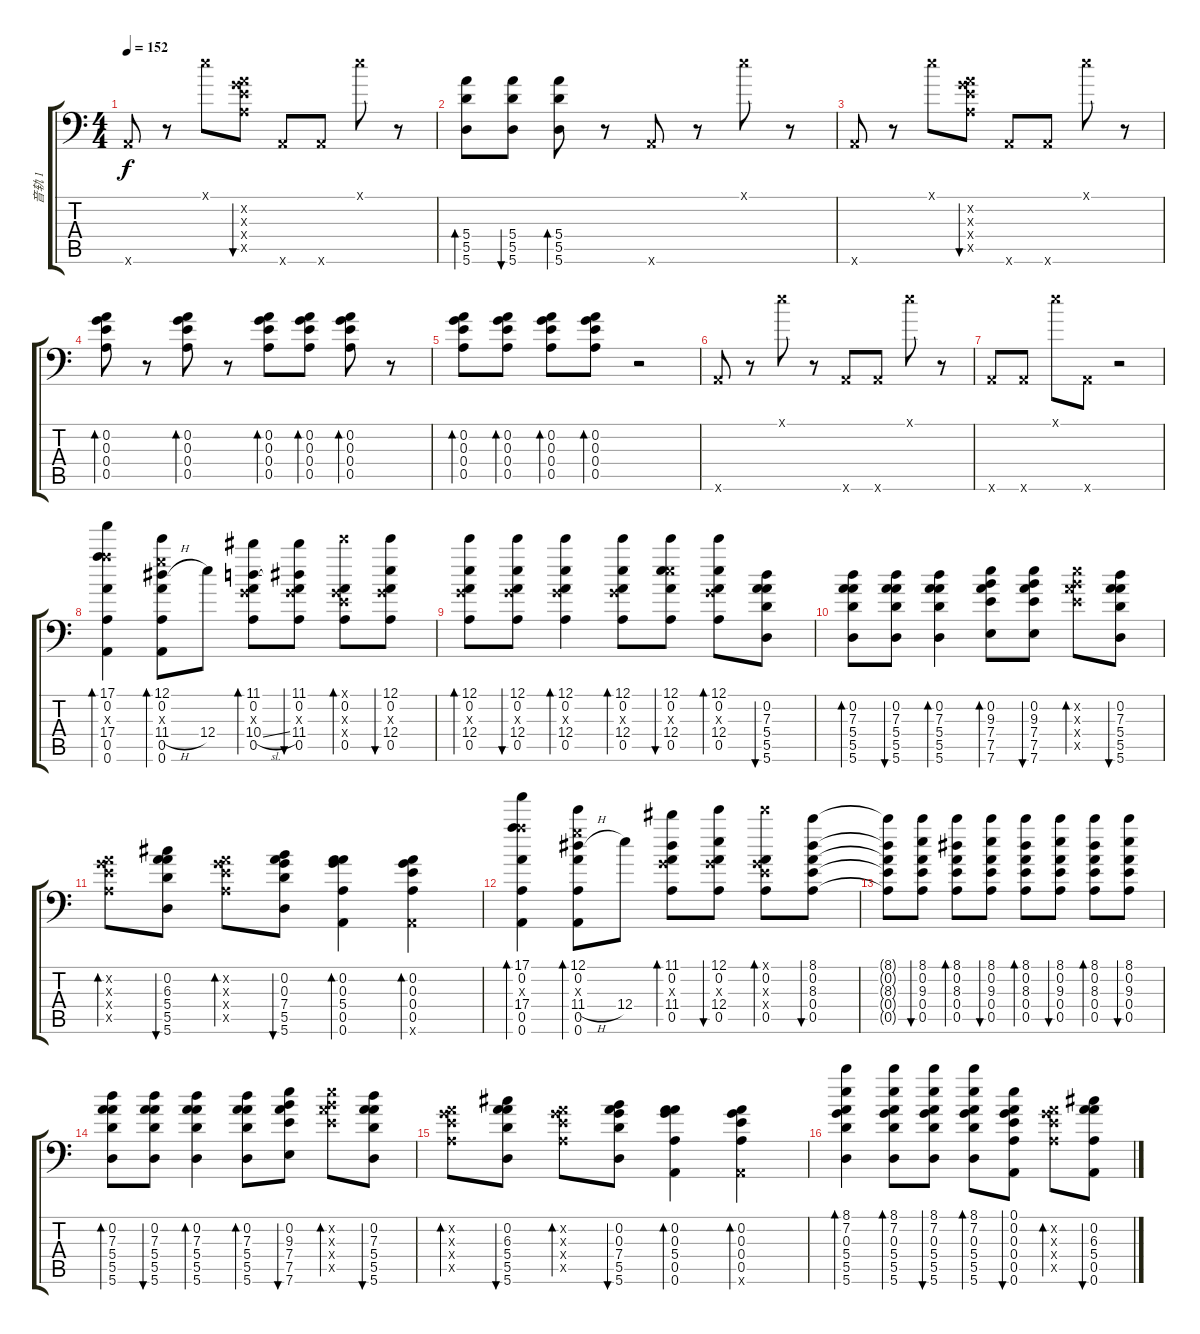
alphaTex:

\track ("音轨 1" "音轨 1") {instrument acousticguitarsteel}
\staff {score tabs}
\tuning (E4 A3 G3 E3 A2 A1) {hide}
\ts (4 4)
\tempo 152
\clef f4
\ks c
0.6{x}.8{dy f} r.8 0.1{x}.8 (0.2{x} 0.3{x} 0.4{x} 0.5{x}).8{bu 240} 0.6{x}.8 0.6{x}.8 0.1{x}.8 r.8 |
(5.4 5.5 5.6).8{bd 60} (5.4 5.5 5.6).8{bu 60} (5.4 5.5 5.6).8{bd 60} r.8 0.6{x}.8 r.8 0.1{x}.8 r.8 |
0.6{x}.8 r.8 0.1{x}.8 (0.2{x} 0.3{x} 0.4{x} 0.5{x}).8{bu 240} 0.6{x}.8 0.6{x}.8 0.1{x}.8 r.8 |
(0.2 0.3 0.4 0.5).8{bd 60} r.8 (0.2 0.3 0.4 0.5).8{bd 60} r.8 (0.2 0.3 0.4 0.5).8{bd 60} (0.2 0.3 0.4 0.5).8{bd 60} (0.2 0.3 0.4 0.5).8{bd 60} r.8 |
(0.2 0.3 0.4 0.5).8{bd 60} (0.2 0.3 0.4 0.5).8{bd 60} (0.2 0.3 0.4 0.5).8{bd 60} (0.2 0.3 0.4 0.5).8{bd 60} r.2 |
0.6{x}.8 r.8 0.1{x}.8 r.8 0.6{x}.8 0.6{x}.8 0.1{x}.8 r.8 |
0.6{x}.8 0.6{x}.8 0.1{x}.8 0.6{x}.8 r.2 |
(17.1 0.2 14.3{x} 17.4 0.5 0.6).4{bd 480} (12.1 0.2 12.3{x} 11.4{h} 0.5 0.6).8{bd 120} 12.4.8 (11.1 0.2 0.3{x} 10.4{sl} 0.5).8{bd 60} (11.1 0.2 0.3{x} 11.4 0.5).8{bu 60} (12.1{x} 0.2 0.3{x} 0.4{x} 0.5).8{bd 60} (12.1 0.2 0.3{x} 12.4 0.5).8{bu 60} |
(12.1 0.2 0.3{x} 12.4 0.5).8{bd 60} (12.1 0.2 0.3{x} 12.4 0.5).8{bu 60} (12.1 0.2 0.3{x} 12.4 0.5).4{bd 60} (12.1 0.2 0.3{x} 12.4 0.5).8{bd 60} (12.1 0.2 9.3{x} 12.4 0.5).8{bu 60} (12.1 0.2 0.3{x} 12.4 0.5).8{bd 60} (0.2 7.3 5.4 5.5 5.6).8{bu 60} |
(0.2 7.3 5.4 5.5 5.6).8{bd 60} (0.2 7.3 5.4 5.5 5.6).8{bu 60} (0.2 7.3 5.4 5.5 5.6).4{bd 60} (0.2 9.3 7.4 7.5 7.6).8{bd 60} (0.2 9.3 7.4 7.5 7.6).8{bu 60} (0.2{x} 9.3{x} 7.4{x} 7.5{x}).8{bd 60} (0.2 7.3 5.4 5.5 5.6).8{bu 60} |
(0.2{x} 0.3{x} 0.4{x} 0.5{x}).8{bd 60} (0.2 6.3 5.4 5.5 5.6).8{bu 60} (0.2{x} 0.3{x} 0.4{x} 0.5{x}).8{bd 60} (0.2 0.3 7.4 5.5 5.6).8{bu 60} (0.2 0.3 5.4 0.5 0.6).4{bd 60} (0.2 0.3 0.4 0.5 0.6{x}).4{bd 60} |
(17.1 0.2 14.3{x} 17.4 0.5 0.6).4{bd 480} (12.1 0.2 12.3{x} 11.4{h} 0.5 0.6).8{bd 120} 12.4.8 (11.1 0.2 0.3{x} 11.4 0.5).8{bd 60} (12.1 0.2 0.3{x} 12.4 0.5).8{bu 60} (12.1{x} 0.2 0.3{x} 0.4{x} 0.5).8{bd 60} (8.1 0.2 8.3 0.4 0.5).8{bu 60} |
(8.1{t} 0.2{t} 8.3{t} 0.4{t} 0.5{t}).8 (8.1 0.2 9.3 0.4 0.5).8{bu 60} (8.1 0.2 8.3 0.4 0.5).8{bd 60} (8.1 0.2 9.3 0.4 0.5).8{bu 60} (8.1 0.2 8.3 0.4 0.5).8{bd 60} (8.1 0.2 9.3 0.4 0.5).8{bu 60} (8.1 0.2 8.3 0.4 0.5).8{bd 60} (8.1 0.2 9.3 0.4 0.5).8{bu 60} |
(0.2 7.3 5.4 5.5 5.6).8{bd 60} (0.2 7.3 5.4 5.5 5.6).8{bu 60} (0.2 7.3 5.4 5.5 5.6).4{bd 60} (0.2 7.3 5.4 5.5 5.6).8{bd 60} (0.2 9.3 7.4 7.5 7.6).8{bu 60} (0.2{x} 9.3{x} 7.4{x} 7.5{x}).8{bd 60} (0.2 7.3 5.4 5.5 5.6).8{bu 60} |
(0.2{x} 0.3{x} 0.4{x} 0.5{x}).8{bd 60} (0.2 6.3 5.4 5.5 5.6).8{bu 60} (0.2{x} 0.3{x} 0.4{x} 0.5{x}).8{bd 60} (0.2 0.3 7.4 5.5 5.6).8{bu 60} (0.2 0.3 5.4 0.5 0.6).4{bd 60} (0.2 0.3 0.4 0.5 0.6{x}).4{bd 60} |
(8.1 7.2 0.3 5.4 5.5 5.6).4{bd 480} (8.1 7.2 0.3 5.4 5.5 5.6).8{bd 60} (8.1 7.2 0.3 5.4 5.5 5.6).8{bu 60} (8.1 7.2 0.3 5.4 5.5 5.6).8{bd 60} (0.1 0.2 0.3 0.4 0.5 0.6).8{bu 60} (0.2{x} 0.3{x} 0.4{x} 0.5{x}).8{bd 60} (0.2 6.3 5.4 0.5 0.6).8{bu 60}
